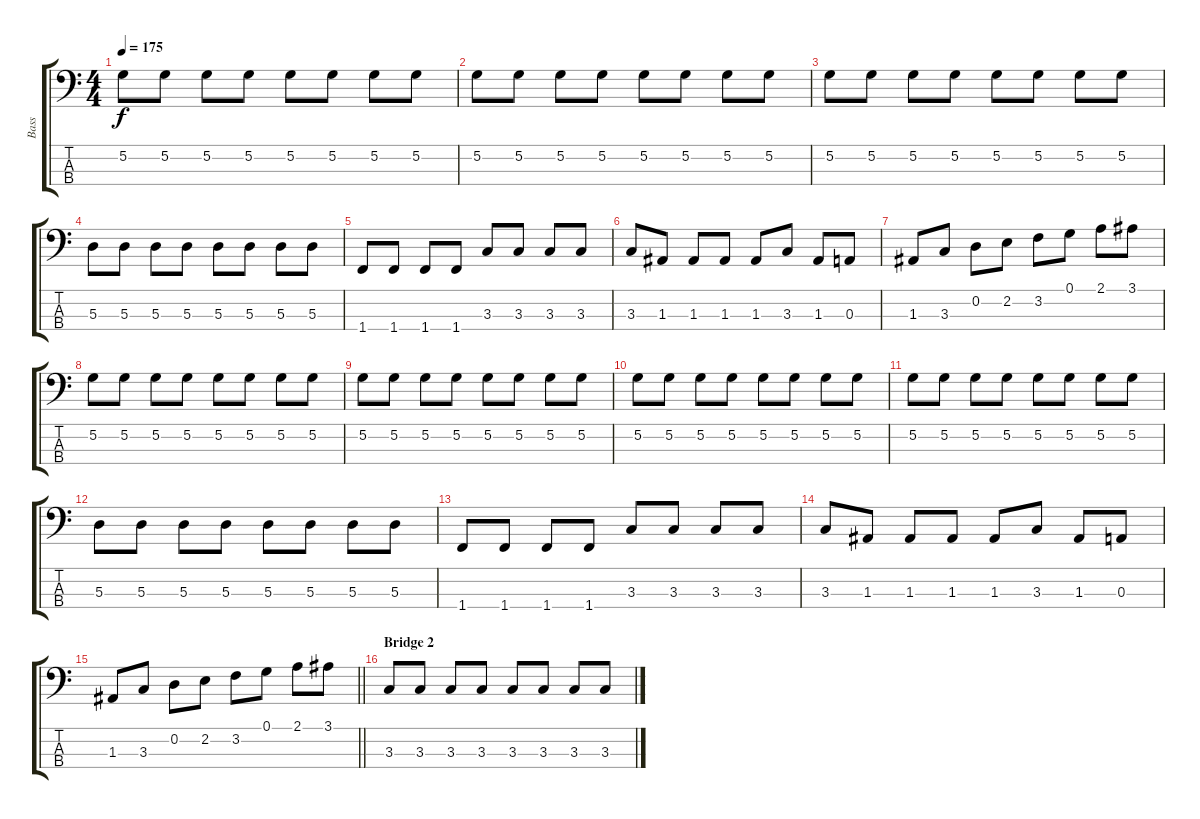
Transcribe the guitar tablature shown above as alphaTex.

\track ("Bass" "Bass") {instrument electricbassfinger}
\staff {score tabs}
\tuning (G2 D2 A1 E1) {hide}
\ts (4 4)
\tempo 175
\clef f4
\ks c
5.2.8{dy f} 5.2.8 5.2.8 5.2.8 5.2.8 5.2.8 5.2.8 5.2.8 |
5.2.8 5.2.8 5.2.8 5.2.8 5.2.8 5.2.8 5.2.8 5.2.8 |
5.2.8 5.2.8 5.2.8 5.2.8 5.2.8 5.2.8 5.2.8 5.2.8 |
5.3.8 5.3.8 5.3.8 5.3.8 5.3.8 5.3.8 5.3.8 5.3.8 |
1.4.8 1.4.8 1.4.8 1.4.8 3.3.8 3.3.8 3.3.8 3.3.8 |
3.3.8 1.3.8 1.3.8 1.3.8 1.3.8 3.3.8 1.3.8 0.3.8 |
1.3.8 3.3.8 0.2.8 2.2.8 3.2.8 0.1.8 2.1.8 3.1.8 |
5.2.8 5.2.8 5.2.8 5.2.8 5.2.8 5.2.8 5.2.8 5.2.8 |
5.2.8 5.2.8 5.2.8 5.2.8 5.2.8 5.2.8 5.2.8 5.2.8 |
5.2.8 5.2.8 5.2.8 5.2.8 5.2.8 5.2.8 5.2.8 5.2.8 |
5.2.8 5.2.8 5.2.8 5.2.8 5.2.8 5.2.8 5.2.8 5.2.8 |
5.3.8 5.3.8 5.3.8 5.3.8 5.3.8 5.3.8 5.3.8 5.3.8 |
1.4.8 1.4.8 1.4.8 1.4.8 3.3.8 3.3.8 3.3.8 3.3.8 |
3.3.8 1.3.8 1.3.8 1.3.8 1.3.8 3.3.8 1.3.8 0.3.8 |
\barLineRight lightlight
1.3.8 3.3.8 0.2.8 2.2.8 3.2.8 0.1.8 2.1.8 3.1.8 |
\section ("" "Bridge 2")
3.3.8 3.3.8 3.3.8 3.3.8 3.3.8 3.3.8 3.3.8 3.3.8
